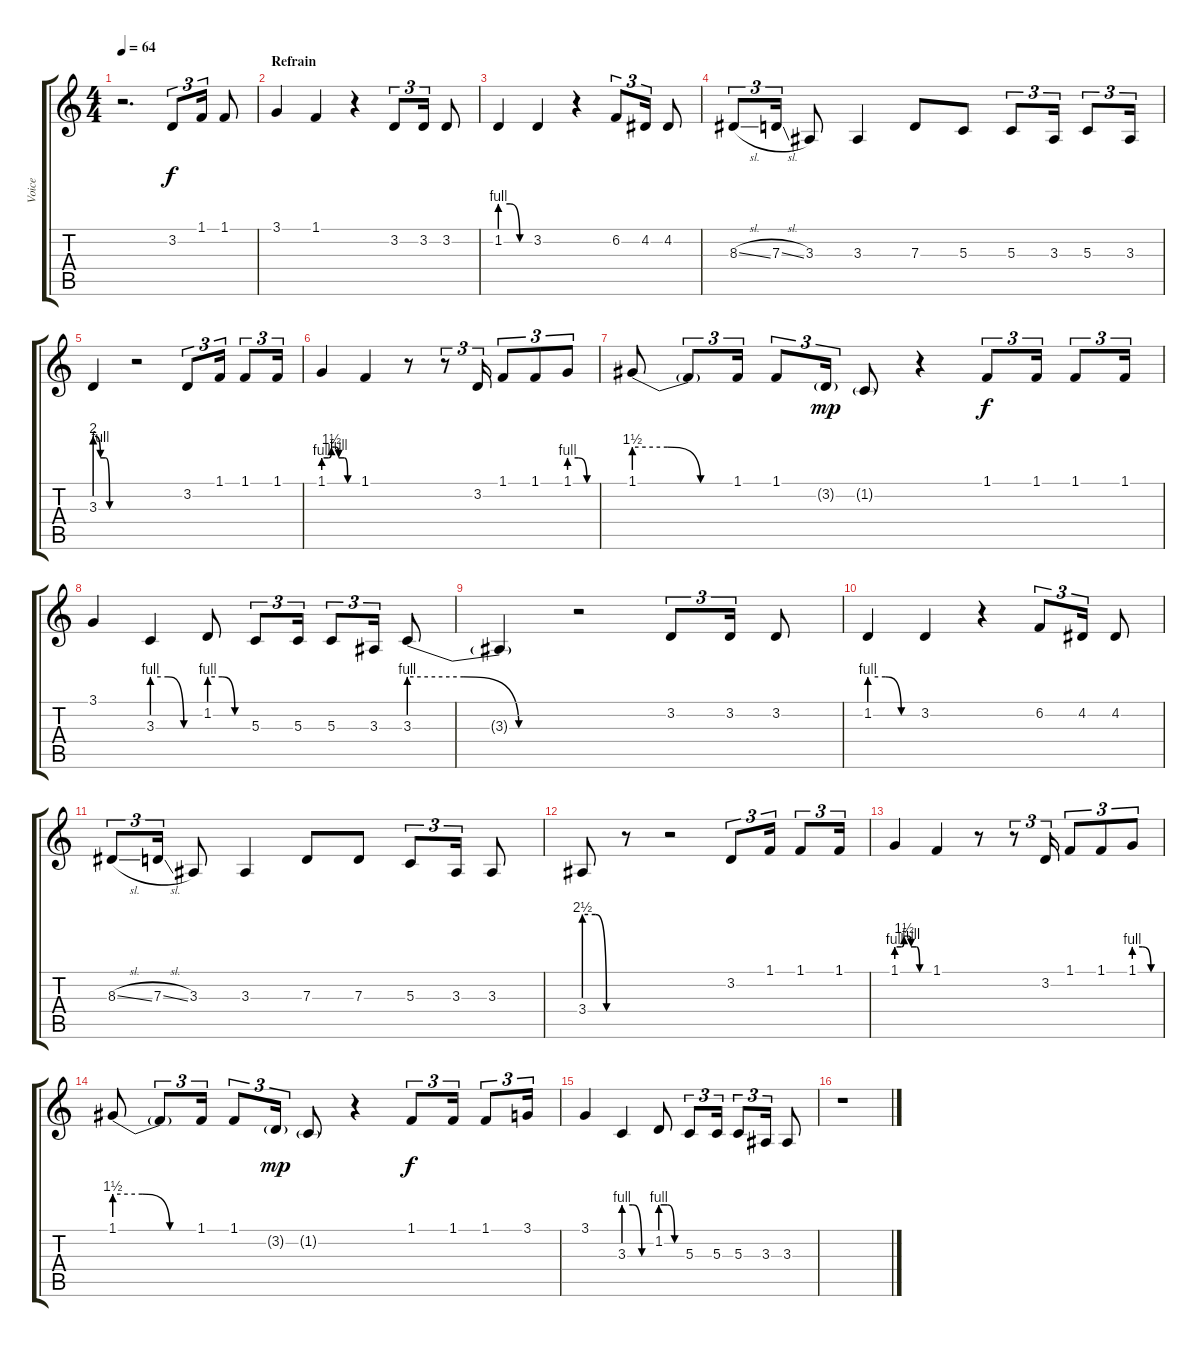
\track ("Voice" "Voice") {instrument lead2sawtooth}
\staff {score tabs}
\tuning (E4 B3 G3 D3 A2 E2) {hide}
\ts (4 4)
\tempo 64
\clef g2
\ks c
r.2{d dy f} 3.2.8{tu (3 2)} 1.1.16{tu (3 2)} 1.1.8 |
\section ("" "Refrain")
3.1.4 1.1.4 r.4 3.2.8{tu (3 2)} 3.2.16{tu (3 2)} 3.2.8 |
1.2{be (custom 0 4 20 4 40 0 60 0)}.4 3.2.4 r.4 6.2.8{tu (3 2)} 4.2.16{tu (3 2)} 4.2.8 |
8.3{sl}.8{tu (3 2)} 7.3{sl}.16{tu (3 2)} 3.3.8 3.3.4 7.3.8 5.3.8 5.3.8{tu (3 2)} 3.3.16{tu (3 2)} 5.3.8{tu (3 2)} 3.3.16{tu (3 2)} |
3.3{be (custom 0 8 10 4 20 4 27 0 40 0 60 0)}.4 r.2 3.2.8{tu (3 2)} 1.1.16{tu (3 2)} 1.1.8{tu (3 2)} 1.1.16{tu (3 2)} |
1.1{be (custom 0 4 9 4 14 6 16 6 19 6 22 6 27 4 37 4 43 0 55 0 60 0)}.4 1.1.4 r.8 r.8{tu (3 2)} 3.2.16{tu (3 2)} 1.1.8{tu (3 2)} 1.1.8{tu (3 2)} 1.1{be (custom 0 4 20 4 40 0 60 0)}.8{tu (3 2)} |
1.1{be (custom 0 6 20 6 40 0 60 0)}.8 1.1{t}.8{tu (3 2)} 1.1.16{tu (3 2)} 1.1.8{tu (3 2)} 3.2{g}.16{tu (3 2) dy mp} 1.2{g}.8 r.4 1.1.8{tu (3 2) dy f} 1.1.16{tu (3 2)} 1.1.8{tu (3 2)} 1.1.16{tu (3 2)} |
3.1.4 3.3{be (custom 0 4 20 4 40 0 60 0)}.4 1.2{be (custom 0 4 20 4 40 0 60 0)}.8 5.3.8{tu (3 2)} 5.3.16{tu (3 2)} 5.3.8{tu (3 2)} 3.3.16{tu (3 2)} 3.3{be (custom 0 4 20 4 40 0 60 0)}.8 |
3.3{t}.4 r.2 3.2.8{tu (3 2)} 3.2.16{tu (3 2)} 3.2.8 |
1.2{be (custom 0 4 20 4 40 0 60 0)}.4 3.2.4 r.4 6.2.8{tu (3 2)} 4.2.16{tu (3 2)} 4.2.8 |
8.3{sl}.8{tu (3 2)} 7.3{sl}.16{tu (3 2)} 3.3.8 3.3.4 7.3.8 7.3.8 5.3.8{tu (3 2)} 3.3.16{tu (3 2)} 3.3.8 |
3.4{be (custom 0 10 20 10 40 0 60 0)}.8 r.8 r.2 3.2.8{tu (3 2)} 1.1.16{tu (3 2)} 1.1.8{tu (3 2)} 1.1.16{tu (3 2)} |
1.1{be (custom 0 4 9 4 14 6 16 6 19 6 22 6 27 4 37 4 43 0 55 0 60 0)}.4 1.1.4 r.8 r.8{tu (3 2)} 3.2.16{tu (3 2)} 1.1.8{tu (3 2)} 1.1.8{tu (3 2)} 1.1{be (custom 0 4 20 4 40 0 60 0)}.8{tu (3 2)} |
1.1{be (custom 0 6 20 6 40 0 60 0)}.8 1.1{t}.8{tu (3 2)} 1.1.16{tu (3 2)} 1.1.8{tu (3 2)} 3.2{g}.16{tu (3 2) dy mp} 1.2{g}.8 r.4 1.1.8{tu (3 2) dy f} 1.1.16{tu (3 2)} 1.1.8{tu (3 2)} 3.1.16{tu (3 2)} |
3.1.4 3.3{be (custom 0 4 20 4 40 0 60 0)}.4 1.2{be (custom 0 4 20 4 40 0 60 0)}.8 5.3.8{tu (3 2)} 5.3.16{tu (3 2)} 5.3.8{tu (3 2)} 3.3.16{tu (3 2)} 3.3.8 |
r.1
